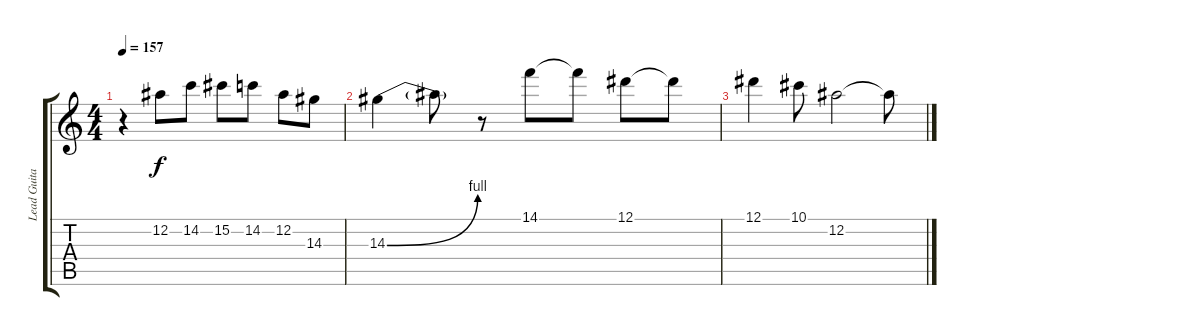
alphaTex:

\track ("Lead Guitar" "Lead Guita") {instrument distortionguitar}
\staff {score tabs}
\tuning (Eb4 Bb3 Gb3 Db3 Ab2 Eb2) {hide}
\ts (4 4)
\tempo 157
\clef g2
\ks c
r.4{dy f} 12.2.8 14.2.8 15.2.8 14.2.8 12.2.8 14.3.8 |
14.3{be (bend 0 0 60 4)}.4 14.3{t}.8 r.8 14.1.8 14.1{t}.8 12.1.8 12.1{t}.8 |
12.1.4 10.1.8 12.2.2 12.2{t}.8
